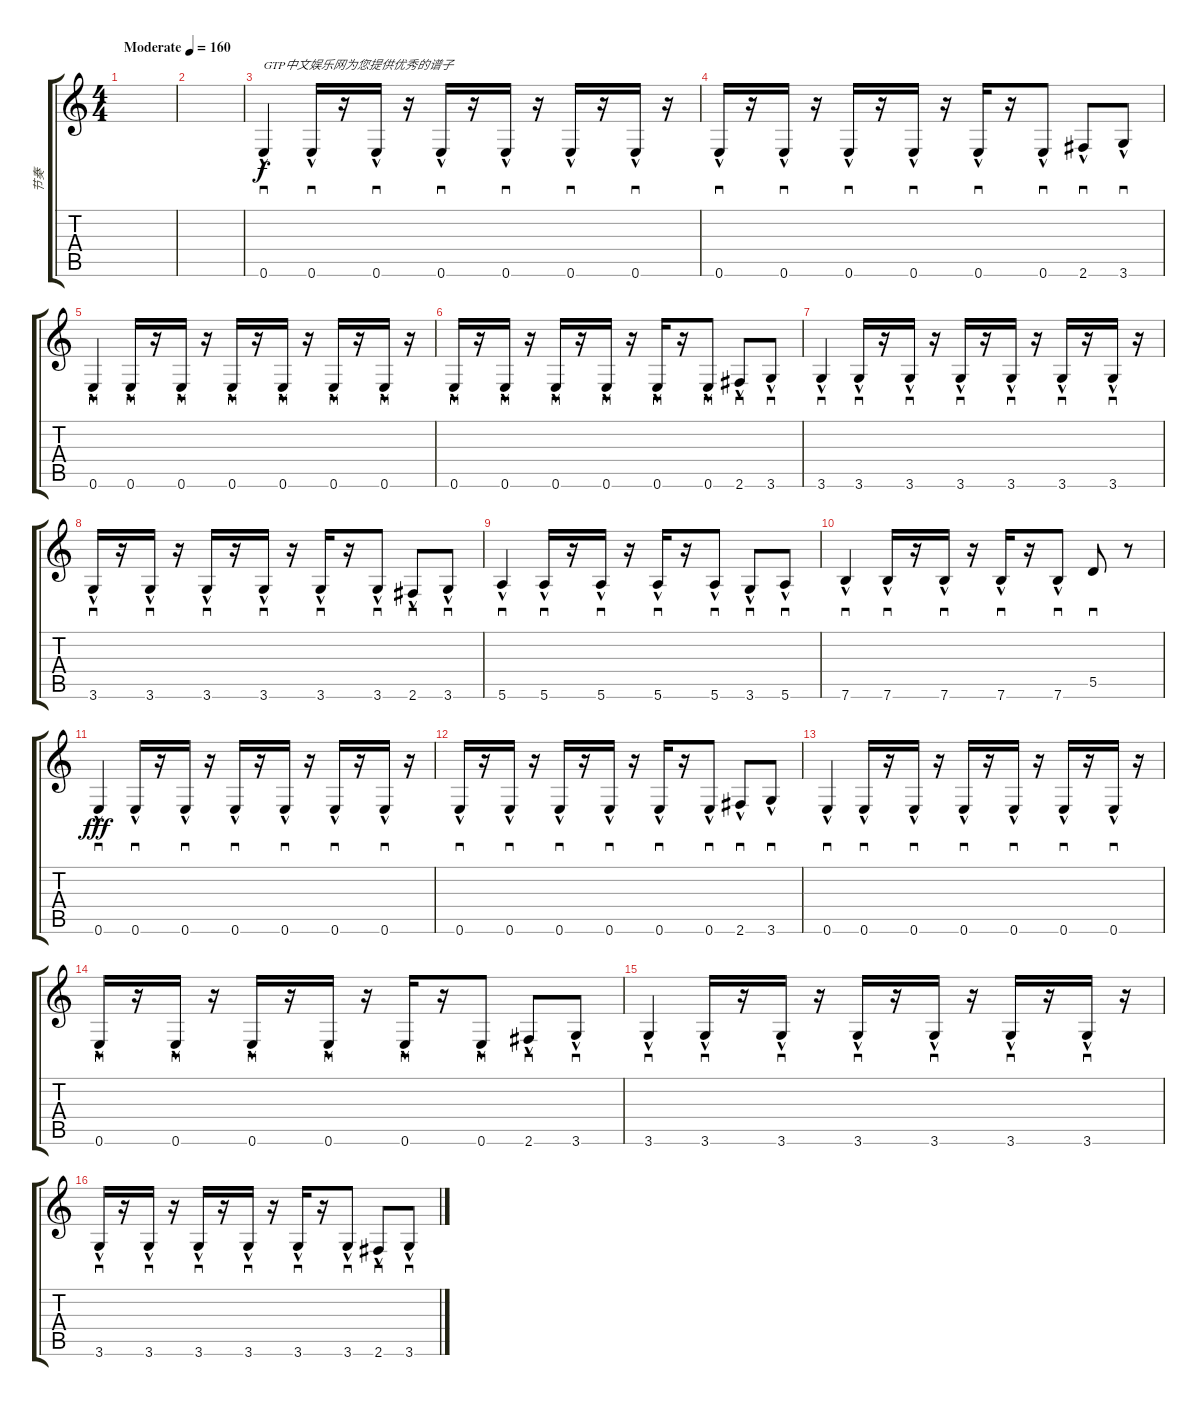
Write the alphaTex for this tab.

\track ("节奏" "节奏") {instrument distortionguitar}
\staff {score tabs}
\tuning (E4 B3 G3 D3 A2 E2) {hide}
\ts (4 4)
\tempo (160 "Moderate")
\clef g2
\ks c
|
|
0.6{hac}.4{sd txt "GTP中文娱乐网为您提供优秀的谱子"} 0.6{hac}.16{sd} r.16 0.6{hac}.16{sd} r.16 0.6{hac}.16{sd} r.16 0.6{hac}.16{sd} r.16 0.6{hac}.16{sd} r.16 0.6{hac}.16{sd} r.16 |
0.6{hac}.16{sd} r.16 0.6{hac}.16{sd} r.16 0.6{hac}.16{sd} r.16 0.6{hac}.16{sd} r.16 0.6{hac}.16{sd} r.16 0.6{hac}.8{sd} 2.6{hac}.8{sd} 3.6{hac}.8{sd} |
0.6{hac}.4{sd} 0.6{hac}.16{sd} r.16 0.6{hac}.16{sd} r.16 0.6{hac}.16{sd} r.16 0.6{hac}.16{sd} r.16 0.6{hac}.16{sd} r.16 0.6{hac}.16{sd} r.16 |
0.6{hac}.16{sd} r.16 0.6{hac}.16{sd} r.16 0.6{hac}.16{sd} r.16 0.6{hac}.16{sd} r.16 0.6{hac}.16{sd} r.16 0.6{hac}.8{sd} 2.6{hac}.8{sd} 3.6{hac}.8{sd} |
3.6{hac}.4{sd} 3.6{hac}.16{sd} r.16 3.6{hac}.16{sd} r.16 3.6{hac}.16{sd} r.16 3.6{hac}.16{sd} r.16 3.6{hac}.16{sd} r.16 3.6{hac}.16{sd} r.16 |
3.6{hac}.16{sd} r.16 3.6{hac}.16{sd} r.16 3.6{hac}.16{sd} r.16 3.6{hac}.16{sd} r.16 3.6{hac}.16{sd} r.16 3.6{hac}.8{sd} 2.6{hac}.8{sd} 3.6{hac}.8{sd} |
5.6{hac}.4{sd} 5.6{hac}.16{sd} r.16 5.6{hac}.16{sd} r.16 5.6{hac}.16{sd} r.16 5.6{hac}.8{sd} 3.6{hac}.8{sd} 5.6{hac}.8{sd} |
7.6{hac}.4{sd} 7.6{hac}.16{sd} r.16 7.6{hac}.16{sd} r.16 7.6{hac}.16{sd} r.16 7.6{hac}.8{sd} 5.5.8{sd dy f} r.8 |
0.6{hac}.4{sd dy fff} 0.6{hac}.16{sd} r.16 0.6{hac}.16{sd} r.16 0.6{hac}.16{sd} r.16 0.6{hac}.16{sd} r.16 0.6{hac}.16{sd} r.16 0.6{hac}.16{sd} r.16 |
0.6{hac}.16{sd} r.16 0.6{hac}.16{sd} r.16 0.6{hac}.16{sd} r.16 0.6{hac}.16{sd} r.16 0.6{hac}.16{sd} r.16 0.6{hac}.8{sd} 2.6{hac}.8{sd} 3.6{hac}.8{sd} |
0.6{hac}.4{sd} 0.6{hac}.16{sd} r.16 0.6{hac}.16{sd} r.16 0.6{hac}.16{sd} r.16 0.6{hac}.16{sd} r.16 0.6{hac}.16{sd} r.16 0.6{hac}.16{sd} r.16 |
0.6{hac}.16{sd} r.16 0.6{hac}.16{sd} r.16 0.6{hac}.16{sd} r.16 0.6{hac}.16{sd} r.16 0.6{hac}.16{sd} r.16 0.6{hac}.8{sd} 2.6{hac}.8{sd} 3.6{hac}.8{sd} |
3.6{hac}.4{sd} 3.6{hac}.16{sd} r.16 3.6{hac}.16{sd} r.16 3.6{hac}.16{sd} r.16 3.6{hac}.16{sd} r.16 3.6{hac}.16{sd} r.16 3.6{hac}.16{sd} r.16 |
3.6{hac}.16{sd} r.16 3.6{hac}.16{sd} r.16 3.6{hac}.16{sd} r.16 3.6{hac}.16{sd} r.16 3.6{hac}.16{sd} r.16 3.6{hac}.8{sd} 2.6{hac}.8{sd} 3.6{hac}.8{sd}
